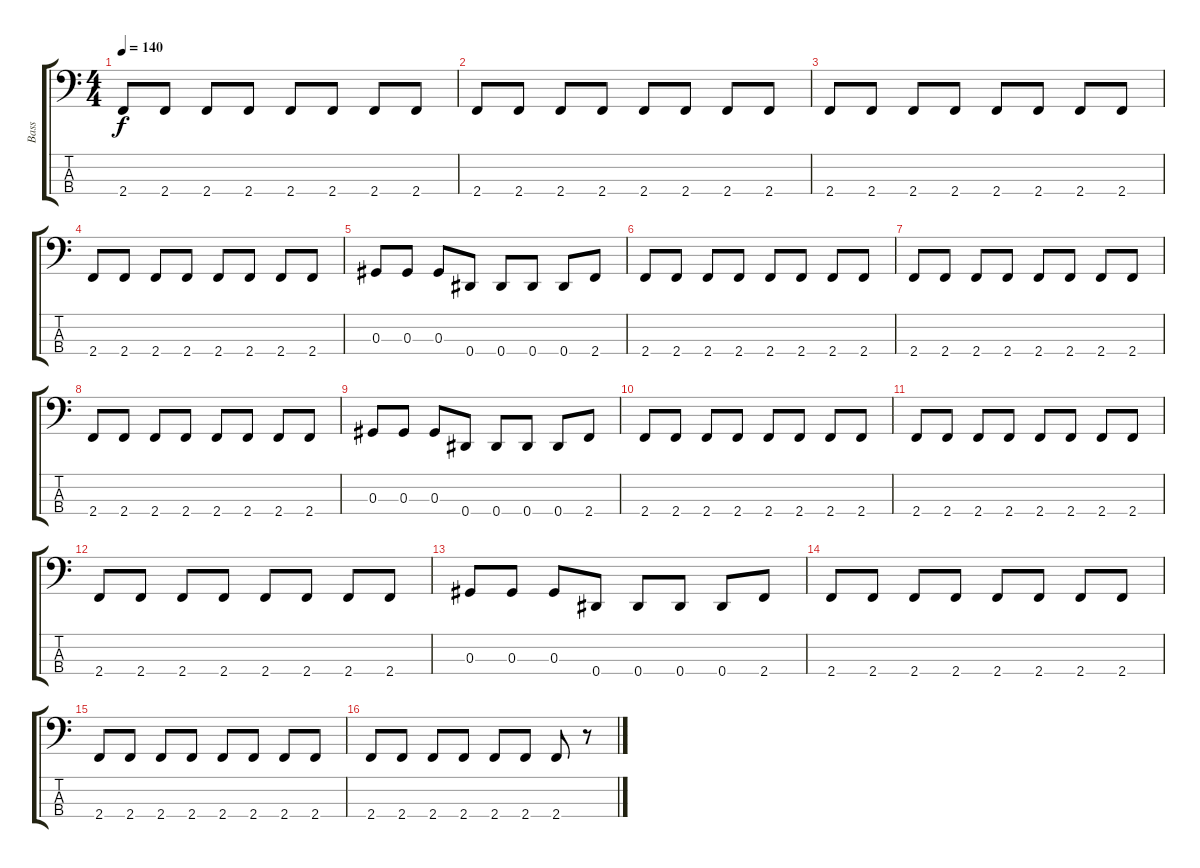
\track ("Bass" "Bass") {instrument electricbassfinger}
\staff {score tabs}
\tuning (Gb2 Db2 Ab1 Eb1) {hide}
\ts (4 4)
\tempo 140
\clef f4
\ks c
2.4.8{dy f} 2.4.8 2.4.8 2.4.8 2.4.8 2.4.8 2.4.8 2.4.8 |
2.4.8 2.4.8 2.4.8 2.4.8 2.4.8 2.4.8 2.4.8 2.4.8 |
2.4.8 2.4.8 2.4.8 2.4.8 2.4.8 2.4.8 2.4.8 2.4.8 |
2.4.8 2.4.8 2.4.8 2.4.8 2.4.8 2.4.8 2.4.8 2.4.8 |
0.3.8 0.3.8 0.3.8 0.4.8 0.4.8 0.4.8 0.4.8 2.4.8 |
2.4.8 2.4.8 2.4.8 2.4.8 2.4.8 2.4.8 2.4.8 2.4.8 |
2.4.8 2.4.8 2.4.8 2.4.8 2.4.8 2.4.8 2.4.8 2.4.8 |
2.4.8 2.4.8 2.4.8 2.4.8 2.4.8 2.4.8 2.4.8 2.4.8 |
0.3.8 0.3.8 0.3.8 0.4.8 0.4.8 0.4.8 0.4.8 2.4.8 |
2.4.8 2.4.8 2.4.8 2.4.8 2.4.8 2.4.8 2.4.8 2.4.8 |
2.4.8 2.4.8 2.4.8 2.4.8 2.4.8 2.4.8 2.4.8 2.4.8 |
2.4.8 2.4.8 2.4.8 2.4.8 2.4.8 2.4.8 2.4.8 2.4.8 |
0.3.8 0.3.8 0.3.8 0.4.8 0.4.8 0.4.8 0.4.8 2.4.8 |
2.4.8 2.4.8 2.4.8 2.4.8 2.4.8 2.4.8 2.4.8 2.4.8 |
2.4.8 2.4.8 2.4.8 2.4.8 2.4.8 2.4.8 2.4.8 2.4.8 |
2.4.8 2.4.8 2.4.8 2.4.8 2.4.8 2.4.8 2.4.8 r.8
